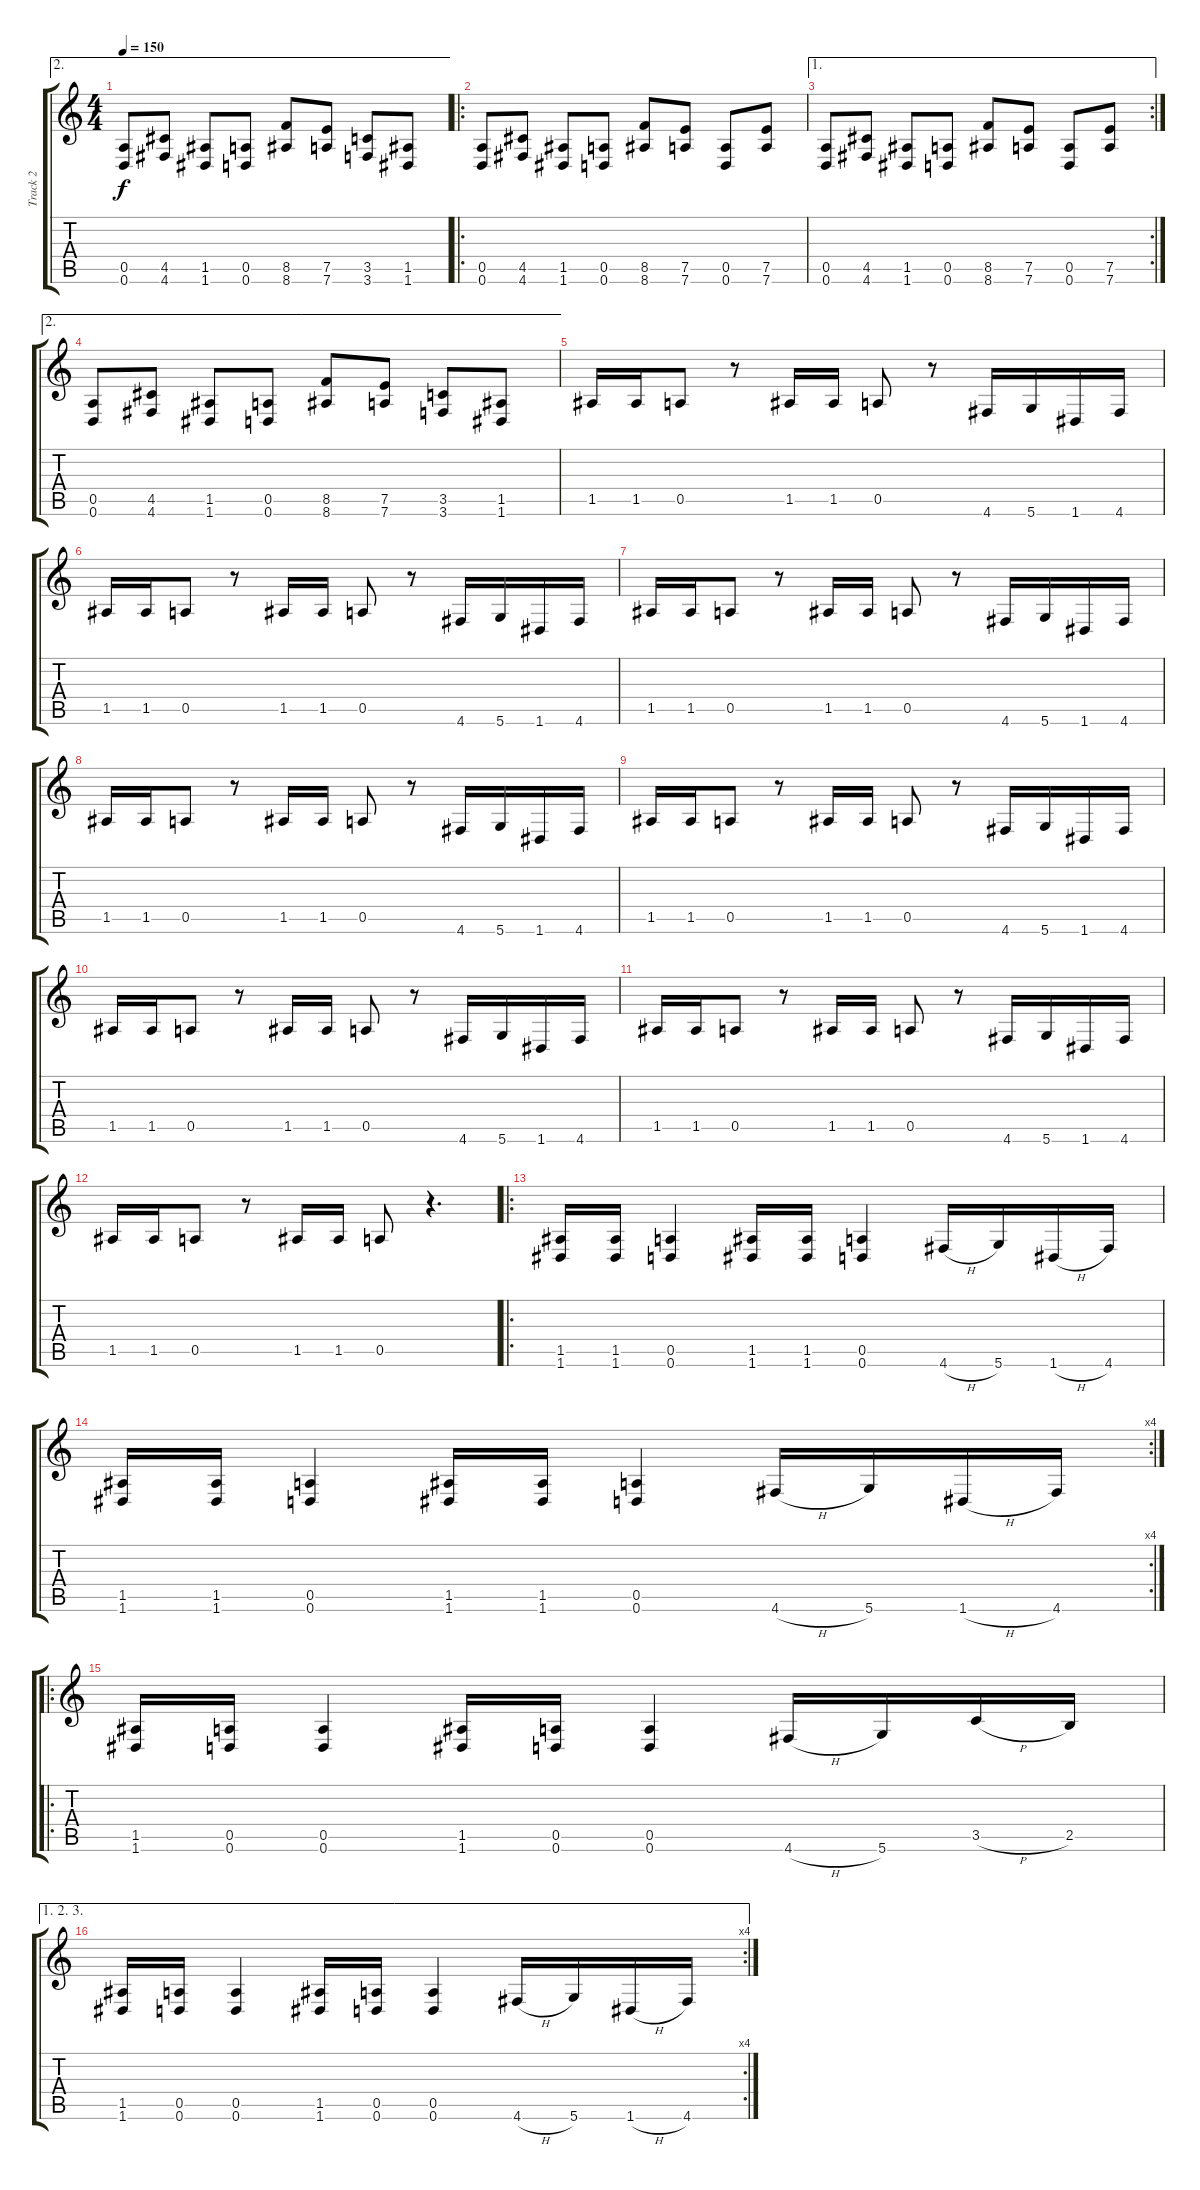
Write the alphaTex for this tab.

\track ("Track 2" "Track 2") {instrument distortionguitar}
\staff {score tabs}
\tuning (E4 B3 G3 D3 A2 D2) {hide}
\ae 2
\ts (4 4)
\tempo 150
\clef g2
\ks c
(0.5 0.6).8{dy f} (4.5 4.6).8 (1.5 1.6).8 (0.5 0.6).8 (8.5 8.6).8 (7.5 7.6).8 (3.5 3.6).8 (1.5 1.6).8 |
\ro
(0.5 0.6).8 (4.5 4.6).8 (1.5 1.6).8 (0.5 0.6).8 (8.5 8.6).8 (7.5 7.6).8 (0.5 0.6).8 (7.5 7.6).8 |
\ae 1
\rc 2
(0.5 0.6).8 (4.5 4.6).8 (1.5 1.6).8 (0.5 0.6).8 (8.5 8.6).8 (7.5 7.6).8 (0.5 0.6).8 (7.5 7.6).8 |
\ae 2
(0.5 0.6).8 (4.5 4.6).8 (1.5 1.6).8 (0.5 0.6).8 (8.5 8.6).8 (7.5 7.6).8 (3.5 3.6).8 (1.5 1.6).8 |
1.5.16 1.5.16 0.5.8 r.8 1.5.16 1.5.16 0.5.8 r.8 4.6.16 5.6.16 1.6.16 4.6.16 |
1.5.16 1.5.16 0.5.8 r.8 1.5.16 1.5.16 0.5.8 r.8 4.6.16 5.6.16 1.6.16 4.6.16 |
1.5.16 1.5.16 0.5.8 r.8 1.5.16 1.5.16 0.5.8 r.8 4.6.16 5.6.16 1.6.16 4.6.16 |
1.5.16 1.5.16 0.5.8 r.8 1.5.16 1.5.16 0.5.8 r.8 4.6.16 5.6.16 1.6.16 4.6.16 |
1.5.16 1.5.16 0.5.8 r.8 1.5.16 1.5.16 0.5.8 r.8 4.6.16 5.6.16 1.6.16 4.6.16 |
1.5.16 1.5.16 0.5.8 r.8 1.5.16 1.5.16 0.5.8 r.8 4.6.16 5.6.16 1.6.16 4.6.16 |
1.5.16 1.5.16 0.5.8 r.8 1.5.16 1.5.16 0.5.8 r.8 4.6.16 5.6.16 1.6.16 4.6.16 |
1.5.16 1.5.16 0.5.8 r.8 1.5.16 1.5.16 0.5.8 r.4{d} |
\ro
(1.5 1.6).16 (1.5 1.6).16 (0.5 0.6).4 (1.5 1.6).16 (1.5 1.6).16 (0.5 0.6).4 4.6{h}.16 5.6.16 1.6{h}.16 4.6.16 |
\rc 4
(1.5 1.6).16 (1.5 1.6).16 (0.5 0.6).4 (1.5 1.6).16 (1.5 1.6).16 (0.5 0.6).4 4.6{h}.16 5.6.16 1.6{h}.16 4.6.16 |
\ro
(1.5 1.6).16 (0.5 0.6).16 (0.5 0.6).4 (1.5 1.6).16 (0.5 0.6).16 (0.5 0.6).4 4.6{h}.16 5.6.16 3.5{h}.16 2.5.16 |
\ae (1 2 3)
\rc 4
(1.5 1.6).16 (0.5 0.6).16 (0.5 0.6).4 (1.5 1.6).16 (0.5 0.6).16 (0.5 0.6).4 4.6{h}.16 5.6.16 1.6{h}.16 4.6.16
